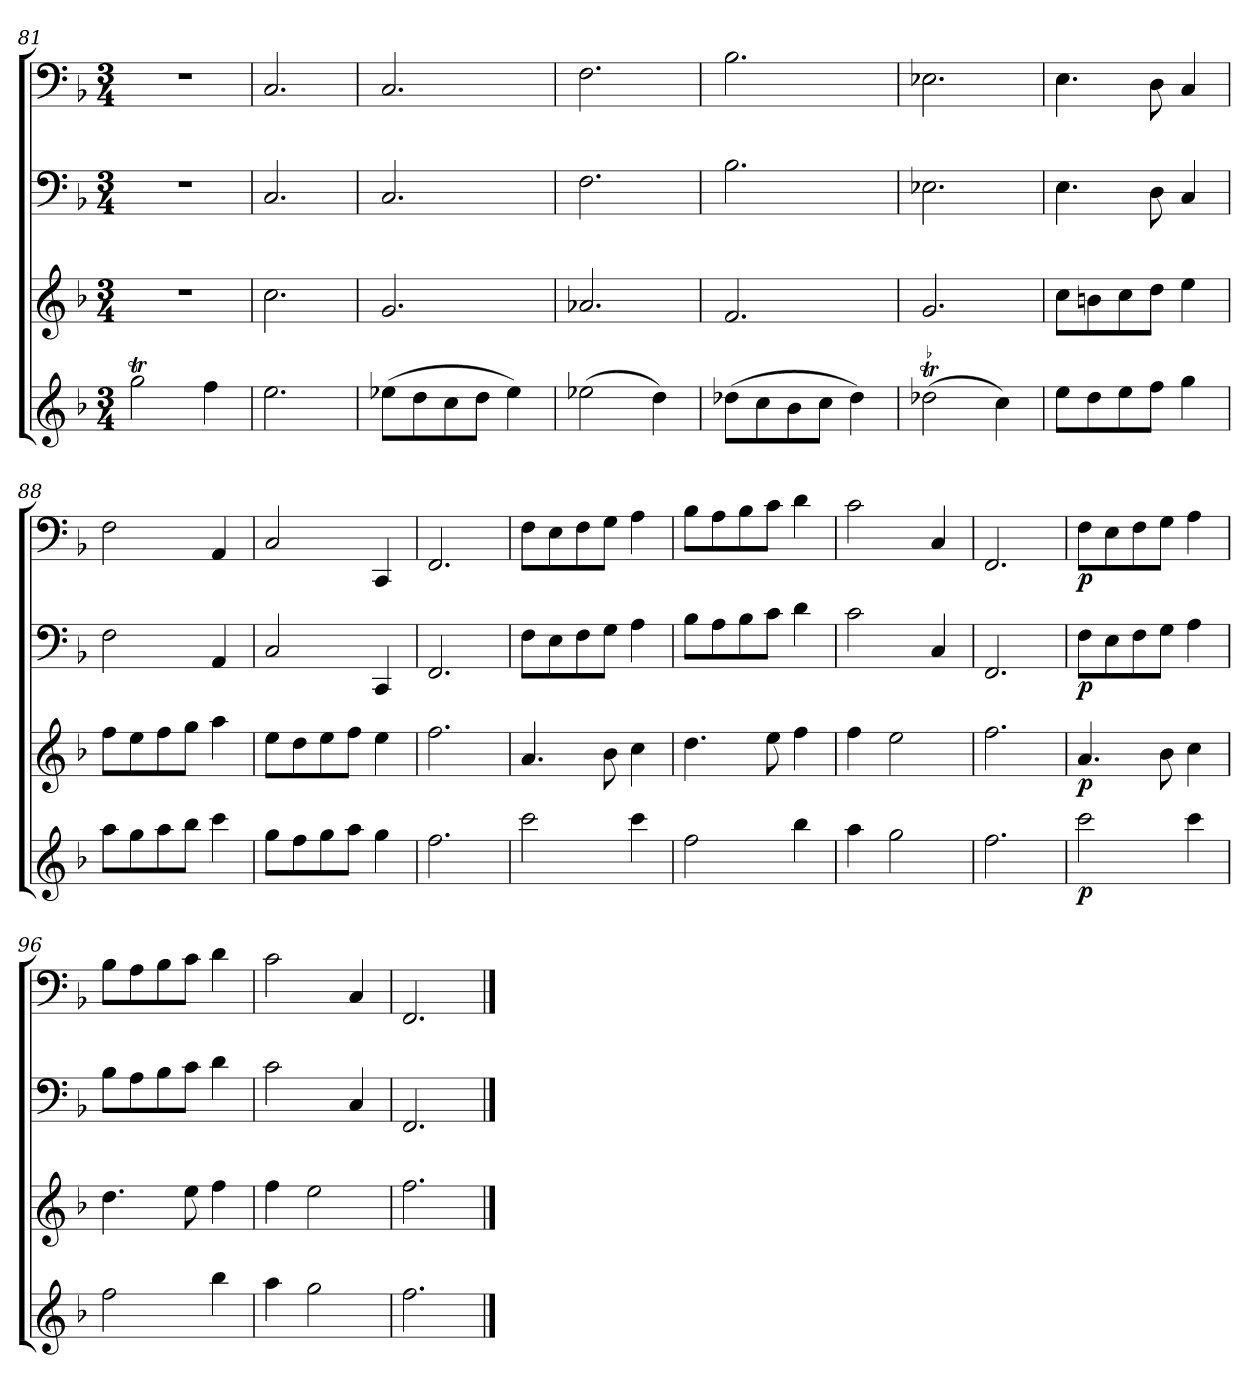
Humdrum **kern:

**kern	**dynam	**kern	**dynam	**kern	**dynam	**kern	**dynam
*part4	*part4	*part3	*part3	*part2	*part2	*part1	*part1
*staff4	*staff4	*staff3	*staff3	*staff2	*staff2	*staff1	*staff1
*clefG2	*	*clefG2	*	*clefF4	*	*clefF4	*
*k[b-]	*	*k[b-]	*	*k[b-]	*	*k[b-]	*
*F:	*	*F:	*	*F:	*	*F:	*
*M3/4	*	*M3/4	*	*M3/4	*	*M3/4	*
=81	=81	=81	=81	=81	=81	=81	=81
2ggT\	.	2.r	.	2.r	.	2.r	.
4ff\	.	.	.	.	.	.	.
=82	=82	=82	=82	=82	=82	=82	=82
2.ee\	.	2.cc\	.	2.C/	.	2.C/	.
=83	=83	=83	=83	=83	=83	=83	=83
(8ee-X\L	.	2.g/	.	2.C/	.	2.C/	.
8dd\	.	.	.	.	.	.	.
8cc\	.	.	.	.	.	.	.
8dd\J	.	.	.	.	.	.	.
4ee-\)	.	.	.	.	.	.	.
=84	=84	=84	=84	=84	=84	=84	=84
(2ee-X\	.	2.a-X/	.	2.F\	.	2.F\	.
4dd\)	.	.	.	.	.	.	.
=85	=85	=85	=85	=85	=85	=85	=85
(8dd-X\L	.	2.f/	.	2.B-\	.	2.B-\	.
8cc\	.	.	.	.	.	.	.
8b-\	.	.	.	.	.	.	.
8cc\J	.	.	.	.	.	.	.
4dd-\)	.	.	.	.	.	.	.
=86	=86	=86	=86	=86	=86	=86	=86
!LO:TR:acc=-	!	!	!	!	!	!	!
(2dd-XT\	.	2.g/	.	2.E-X\	.	2.E-X\	.
4cc\)	.	.	.	.	.	.	.
=87	=87	=87	=87	=87	=87	=87	=87
8ee\L	.	8cc\L	.	4.E\	.	4.E\	.
8dd\	.	8bn\	.	.	.	.	.
8ee\	.	8cc\	.	.	.	.	.
8ff\J	.	8dd\J	.	8D\	.	8D\	.
4gg\	.	4ee\	.	4C/	.	4C/	.
=88	=88	=88	=88	=88	=88	=88	=88
8aa\L	.	8ff\L	.	2F\	.	2F\	.
8gg\	.	8ee\	.	.	.	.	.
8aa\	.	8ff\	.	.	.	.	.
8bb-\J	.	8gg\J	.	.	.	.	.
4ccc\	.	4aa\	.	4AA/	.	4AA/	.
=89	=89	=89	=89	=89	=89	=89	=89
8gg\L	.	8ee\L	.	2C/	.	2C/	.
8ff\	.	8dd\	.	.	.	.	.
8gg\	.	8ee\	.	.	.	.	.
8aa\J	.	8ff\J	.	.	.	.	.
4gg\	.	4ee\	.	4CC/	.	4CC/	.
=90	=90	=90	=90	=90	=90	=90	=90
2.ff\	.	2.ff\	.	2.FF/	.	2.FF/	.
=91	=91	=91	=91	=91	=91	=91	=91
2ccc\	.	4.a/	.	8F\L	.	8F\L	.
.	.	.	.	8E\	.	8E\	.
.	.	.	.	8F\	.	8F\	.
.	.	8b-\	.	8G\J	.	8G\J	.
4ccc\	.	4cc\	.	4A\	.	4A\	.
=92	=92	=92	=92	=92	=92	=92	=92
2ff\	.	4.dd\	.	8B-\L	.	8B-\L	.
.	.	.	.	8A\	.	8A\	.
.	.	.	.	8B-\	.	8B-\	.
.	.	8ee\	.	8c\J	.	8c\J	.
4bb-\	.	4ff\	.	4d\	.	4d\	.
=93	=93	=93	=93	=93	=93	=93	=93
4aa\	.	4ff\	.	2c\	.	2c\	.
2gg\	.	2ee\	.	.	.	.	.
.	.	.	.	4C/	.	4C/	.
=94	=94	=94	=94	=94	=94	=94	=94
2.ff\	.	2.ff\	.	2.FF/	.	2.FF/	.
=95	=95	=95	=95	=95	=95	=95	=95
2ccc\	p	4.a/	p	8F\L	p	8F\L	p
.	.	.	.	8E\	.	8E\	.
.	.	.	.	8F\	.	8F\	.
.	.	8b-\	.	8G\J	.	8G\J	.
4ccc\	.	4cc\	.	4A\	.	4A\	.
=96	=96	=96	=96	=96	=96	=96	=96
2ff\	.	4.dd\	.	8B-\L	.	8B-\L	.
.	.	.	.	8A\	.	8A\	.
.	.	.	.	8B-\	.	8B-\	.
.	.	8ee\	.	8c\J	.	8c\J	.
4bb-\	.	4ff\	.	4d\	.	4d\	.
=97	=97	=97	=97	=97	=97	=97	=97
4aa\	.	4ff\	.	2c\	.	2c\	.
2gg\	.	2ee\	.	.	.	.	.
.	.	.	.	4C/	.	4C/	.
=98	=98	=98	=98	=98	=98	=98	=98
2.ff\	.	2.ff\	.	2.FF/	.	2.FF/	.
==	==	==	==	==	==	==	==
*-	*-	*-	*-	*-	*-	*-	*-
